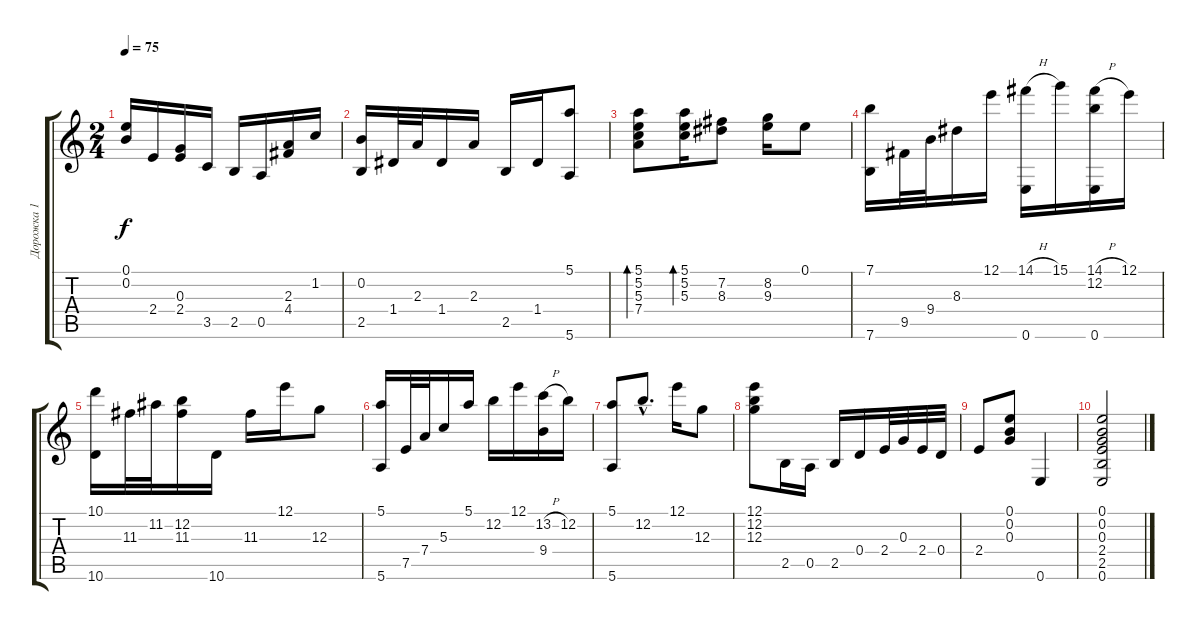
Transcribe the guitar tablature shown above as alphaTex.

\track ("Дорожка 1" "Дорожка 1") {instrument acousticguitarnylon}
\staff {score tabs}
\tuning (E4 B3 G3 D3 A2 E2) {hide}
\ts (2 4)
\tempo 75
\clef g2
\ks c
(0.1 0.2).16{dy f} 2.4.16 (0.3 2.4).16 3.5.16 2.5.16 0.5.16 (2.3 4.4).16 1.2.16 |
(0.2 2.5).16 1.4.32 2.3.32 1.4.16 2.3.16 2.5.16 1.4.16 (5.1 5.6).8 |
(5.1 5.2 5.3 7.4).8{bd 60} (5.1 5.2 5.3).16{bd 60} (7.2 8.3).8 (8.2 9.3).16 0.1.8 |
(7.1 7.6).16 9.5.32 9.4.32 8.3.16 12.1.16 (14.1{h} 0.6).16 15.1.16 (14.1{h} 12.2 0.6).16 12.1.16 |
(10.1 10.6).16 11.3.32 11.2.32 (12.2 11.3).16 10.6.16 11.3.16 12.1.16 12.3.8 |
(5.1 5.6).16 7.5.32 7.4.32 5.3.16 5.1.16 12.2.16 12.1.16 (13.2{h} 9.4).16 12.2.16 |
(5.1 5.6).8 12.2{hac}.8{d} 12.1.16 12.3.8 |
(12.1 12.2 12.3).8 2.5.16 0.5.16 2.5.16 0.4.16 2.4.32 0.3.32 2.4.32 0.4.32 |
2.4.8 (0.1 0.2 0.3).8 0.6.4 |
(0.1 0.2 0.3 2.4 2.5 0.6).2
